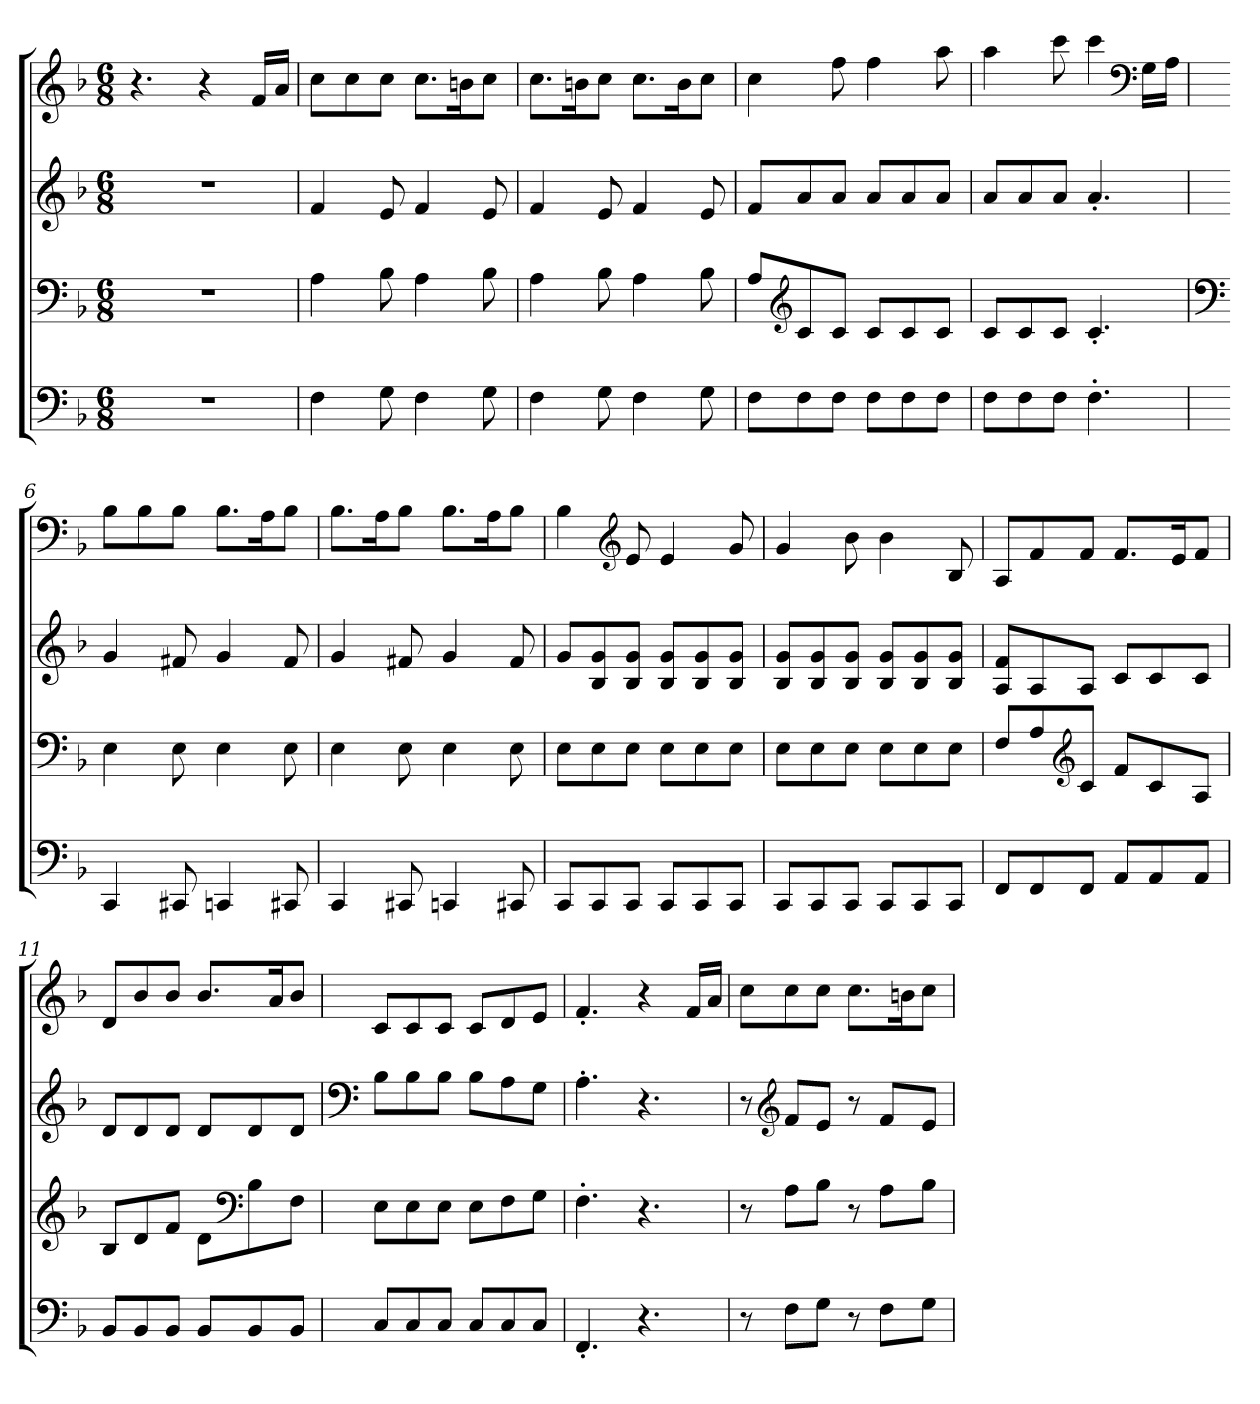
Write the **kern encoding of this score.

**kern	**kern	**kern	**kern
*part4	*part3	*part2	*part1
*staff4	*staff3	*staff2	*staff1
*clefF4	*clefF4	*clefG2	*clefG2
*k[b-]	*k[b-]	*k[b-]	*k[b-]
*F:	*F:	*F:	*F:
*M6/8	*M6/8	*M6/8	*M6/8
*MM120	*MM120	*MM120	*MM120
=1	=1	=1	=1
2.r	2.r	2.r	4.r
.	.	.	4r
.	.	.	16f/LL
.	.	.	16a/JJ
=2	=2	=2	=2
4F\	4A\	4f/	8cc\L
.	.	.	8cc\
8G\	8B-\	8e/	8cc\J
4F\	4A\	4f/	8.cc\L
.	.	.	16bn\K
8G\	8B-\	8e/	8cc\J
=3	=3	=3	=3
4F\	4A\	4f/	8.cc\L
.	.	.	16bn\K
8G\	8B-\	8e/	8cc\J
4F\	4A\	4f/	8.cc\L
.	.	.	16b\K
8G\	8B-\	8e/	8cc\J
=4	=4	=4	=4
8F\L	8A/L	8f/L	4cc\
*	*clefG2	*	*
8F\	8c/	8a/	.
8F\J	8c/J	8a/J	8ff\
8F\L	8c/L	8a/L	4ff\
8F\	8c/	8a/	.
8F\J	8c/J	8a/J	8aa\
=5	=5	=5	=5
8F\L	8c/L	8a/L	4aa\
8F\	8c/	8a/	.
8F\J	8c/J	8a/J	8ccc\
4.F'\	4.c'/	4.a'/	4ccc\
*	*	*	*clefF4
.	.	.	16G\LL
.	.	.	16A\JJ
=6	=6	=6	=6
*	*clefF4	*	*
4CC/	4E\	4g/	8B-\L
.	.	.	8B-\
8CC#X/	8E\	8f#X/	8B-\J
4CCn/	4E\	4g/	8.B-\L
.	.	.	16A\K
8CC#X/	8E\	8f#/	8B-\J
=7	=7	=7	=7
4CC/	4E\	4g/	8.B-\L
.	.	.	16A\K
8CC#X/	8E\	8f#X/	8B-\J
4CCn/	4E\	4g/	8.B-\L
.	.	.	16A\K
8CC#X/	8E\	8f#/	8B-\J
=8	=8	=8	=8
8CC/L	8E\L	8g/L	4B-\
8CC/	8E\	8B-/ 8g/	.
*	*	*	*clefG2
8CC/J	8E\J	8B-/ 8g/J	8e/
8CC/L	8E\L	8B-/ 8g/L	4e/
8CC/	8E\	8B-/ 8g/	.
8CC/J	8E\J	8B-/ 8g/J	8g/
=9	=9	=9	=9
8CC/L	8E\L	8B-/ 8g/L	4g/
8CC/	8E\	8B-/ 8g/	.
8CC/J	8E\J	8B-/ 8g/J	8b-\
8CC/L	8E\L	8B-/ 8g/L	4b-\
8CC/	8E\	8B-/ 8g/	.
8CC/J	8E\J	8B-/ 8g/J	8B-/
=10	=10	=10	=10
8FF/L	8F/L	8A/ 8f/L	8A/L
8FF/	8A/	8A/	8f/
*	*clefG2	*	*
8FF/J	8c/J	8A/J	8f/J
8AA/L	8f/L	8c/L	8.f/L
8AA/	8c/	8c/	.
.	.	.	16e/K
8AA/J	8A/J	8c/J	8f/J
=11	=11	=11	=11
8BB-/L	8B-/L	8d/L	8d/L
8BB-/	8d/	8d/	8b-/
8BB-/J	8f/J	8d/J	8b-/J
8BB-/L	8d\L	8d/L	8.b-/L
*	*clefF4	*	*
8BB-/	8B-\	8d/	.
.	.	.	16a/K
8BB-/J	8F\J	8d/J	8b-/J
=12	=12	=12	=12
*	*	*clefF4	*
8C/L	8E\L	8B-\L	8c/L
8C/	8E\	8B-\	8c/
8C/J	8E\J	8B-\J	8c/J
8C/L	8E\L	8B-\L	8c/L
8C/	8F\	8A\	8d/
8C/J	8G\J	8G\J	8e/J
=13	=13	=13	=13
4.FF'/	4.F'\	4.A'\	4.f'/
4.r	4.r	4.r	4r
.	.	.	16f/LL
.	.	.	16a/JJ
=14	=14	=14	=14
8r	8r	8r	8cc\L
*	*	*clefG2	*
8F\L	8A\L	8f/L	8cc\
8G\J	8B-\J	8e/J	8cc\J
8r	8r	8r	8.cc\L
8F\L	8A\L	8f/L	.
.	.	.	16bn\K
8G\J	8B-\J	8e/J	8cc\J
=	=	=	=
*-	*-	*-	*-
